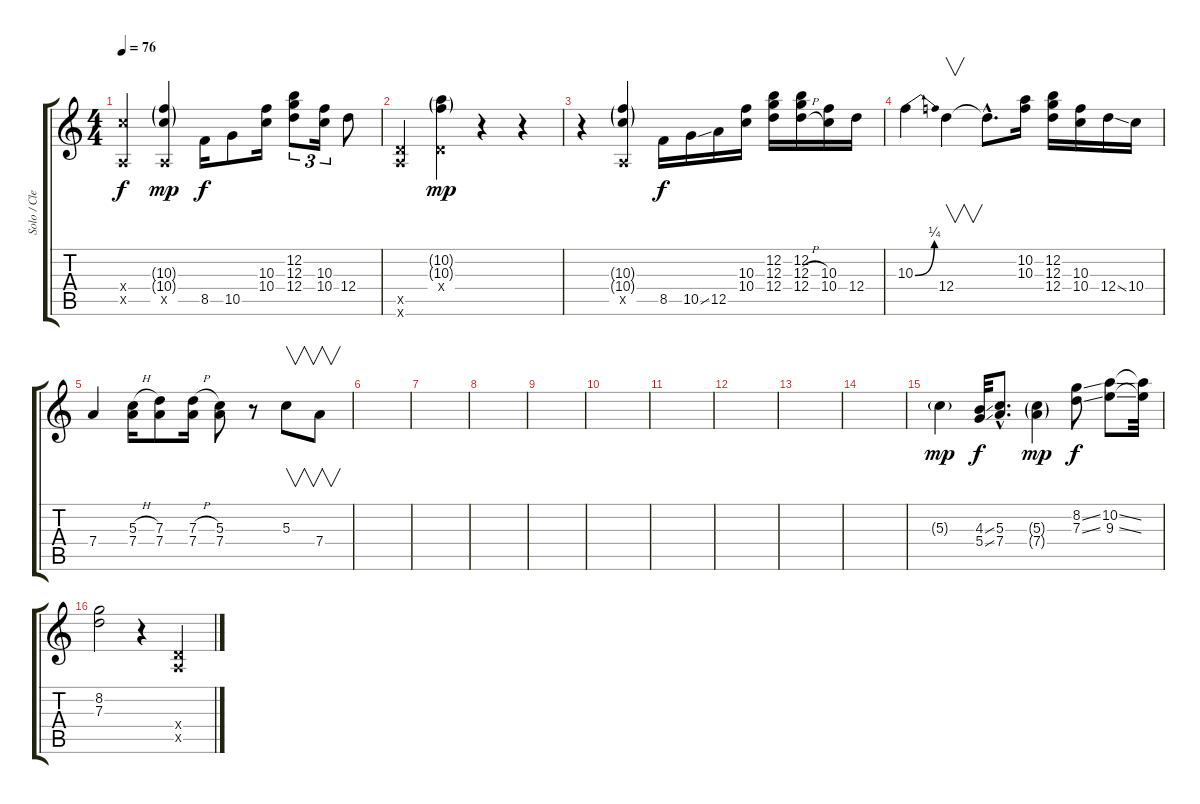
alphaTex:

\track ("Solo / Clean Gitarr" "Solo / Cle") {instrument distortionguitar}
\staff {score tabs}
\tuning (E4 B3 G3 D3 A2 E2) {hide}
\ts (4 4)
\tempo 76
\clef g2
\ks c
(10.4{x} 0.5{x}).4{dy f instrument electricguitarclean} (10.3{g} 10.4{g} 0.5{x}).4{dy mp} 8.5.16{dy f} 10.5.8 (10.3 10.4).16 (12.2 12.3 12.4).8{tu (3 2)} (10.3 10.4).16{tu (3 2)} 12.4.8 |
(0.5{x} 10.6{x}).4 (10.2{g} 10.3{g} 0.4{x}).4{dy mp} r.4 r.4 |
r.4 (10.3{g} 10.4{g} 0.5{x}).4 8.5.16{dy f} 10.5{ss}.16 12.5.16 (10.3 10.4).16 (12.2 12.3 12.4).16 (12.2 12.3{h} 12.4{h}).16 (10.3 10.4).16 12.4.16 |
10.3{be (bend 0 0 60 1)}.4 12.4.4{v} 12.4{hac t}.8{d} (10.2 10.3).16 (12.2 12.3 12.4).16 (10.3 10.4).16 12.4{ss}.16 10.4.16 |
7.4.4 (5.3{h} 7.4).16 (7.3 7.4).8 (7.3{h} 7.4).16 (5.3 7.4).8 r.8 5.3.8{v} 7.4.8{v} |
|
|
|
|
|
|
|
|
|
5.3{g}.4{dy mp instrument electricguitarclean} (4.3{ss} 5.4{ss}).32{dy f} (5.3{hac} 7.4{hac}).8{d} (5.3{g} 7.4{g}).4{dy mp} (8.2{ss} 7.3{ss}).8{dy f} (10.2{ss} 9.3{ss}).8 (10.2{t} 9.3{t}).32 |
(8.2 7.3).2 r.4 (0.4{x} 0.5{x}).4
